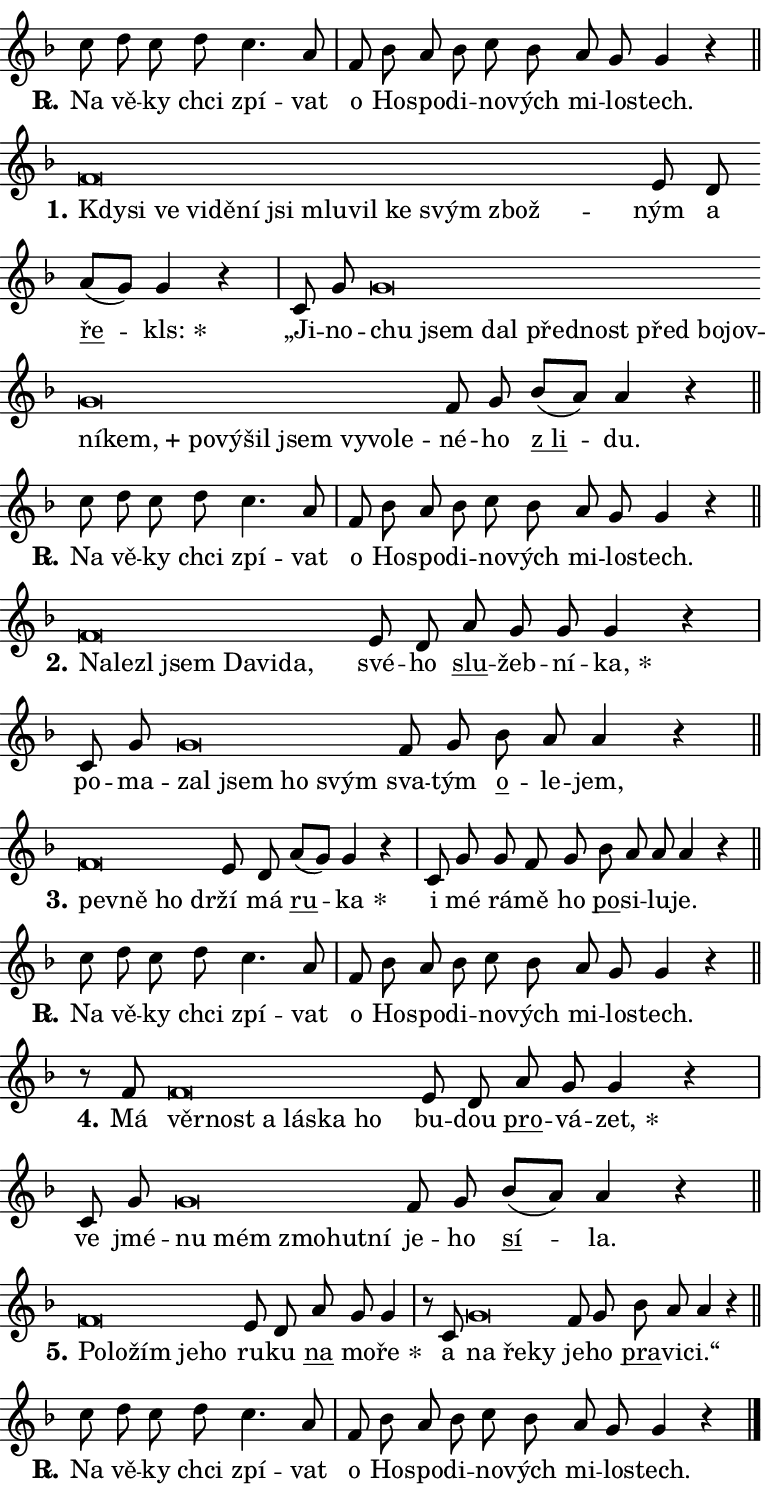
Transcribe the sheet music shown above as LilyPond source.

\version "2.24.0"
\header { tagline = "" }
\paper {
  indent = 0\cm
  top-margin = 0\cm
  right-margin = 0.13\cm % to fit lyric hyphens
  bottom-margin = 0\cm
  left-margin = 0\cm
  paper-width = 13\cm
  page-breaking = #ly:one-page-breaking
  system-system-spacing.basic-distance = #11
  score-system-spacing.basic-distance = #11
  ragged-last = ##f
}


%% Author: Thomas Morley
%% https://lists.gnu.org/archive/html/lilypond-user/2020-05/msg00002.html
#(define (line-position grob)
"Returns position of @var[grob} in current system:
   @code{'start}, if at first time-step
   @code{'end}, if at last time-step
   @code{'middle} otherwise
"
  (let* ((col (ly:item-get-column grob))
         (ln (ly:grob-object col 'left-neighbor))
         (rn (ly:grob-object col 'right-neighbor))
         (col-to-check-left (if (ly:grob? ln) ln col))
         (col-to-check-right (if (ly:grob? rn) rn col))
         (break-dir-left
           (and
             (ly:grob-property col-to-check-left 'non-musical #f)
             (ly:item-break-dir col-to-check-left)))
         (break-dir-right
           (and
             (ly:grob-property col-to-check-right 'non-musical #f)
             (ly:item-break-dir col-to-check-right))))
        (cond ((eqv? 1 break-dir-left) 'start)
              ((eqv? -1 break-dir-right) 'end)
              (else 'middle))))

#(define (tranparent-at-line-position vctor)
  (lambda (grob)
  "Relying on @code{line-position} select the relevant enry from @var{vctor}.
Used to determine transparency,"
    (case (line-position grob)
      ((end) (not (vector-ref vctor 0)))
      ((middle) (not (vector-ref vctor 1)))
      ((start) (not (vector-ref vctor 2))))))

noteHeadBreakVisibility =
#(define-music-function (break-visibility)(vector?)
"Makes @code{NoteHead}s transparent relying on @var{break-visibility}"
#{
  \override NoteHead.transparent =
    #(tranparent-at-line-position break-visibility)
#})

#(define delete-ledgers-for-transparent-note-heads
  (lambda (grob)
    "Reads whether a @code{NoteHead} is transparent.
If so this @code{NoteHead} is removed from @code{'note-heads} from
@var{grob}, which is supposed to be @code{LedgerLineSpanner}.
As a result ledgers are not printed for this @code{NoteHead}"
    (let* ((nhds-array (ly:grob-object grob 'note-heads))
           (nhds-list
             (if (ly:grob-array? nhds-array)
                 (ly:grob-array->list nhds-array)
                 '()))
           ;; Relies on the transparent-property being done before
           ;; Staff.LedgerLineSpanner.after-line-breaking is executed.
           ;; This is fragile ...
           (to-keep
             (remove
               (lambda (nhd)
                 (ly:grob-property nhd 'transparent #f))
               nhds-list)))
      ;; TODO find a better method to iterate over grob-arrays, similiar
      ;; to filter/remove etc for lists
      ;; For now rebuilt from scratch
      (set! (ly:grob-object grob 'note-heads)  '())
      (for-each
        (lambda (nhd)
          (ly:pointer-group-interface::add-grob grob 'note-heads nhd))
        to-keep))))

squashNotes = {
  \override NoteHead.X-extent = #'(-0.2 . 0.2)
  \override NoteHead.Y-extent = #'(-0.75 . 0)
  \override NoteHead.stencil =
    #(lambda (grob)
       (let ((pos (ly:grob-property grob 'staff-position)))
         (begin
           (if (< pos -7) (display "ERROR: Lower brevis then expected\n") (display ""))
           (if (<= pos -6) ly:text-interface::print ly:note-head::print))))
}
unSquashNotes = {
  \revert NoteHead.X-extent
  \revert NoteHead.Y-extent
  \revert NoteHead.stencil
}

hideNotes = \noteHeadBreakVisibility #begin-of-line-visible
unHideNotes = \noteHeadBreakVisibility #all-visible

% work-around for resetting accidentals
% https://lilypond.org/doc/v2.23/Documentation/notation/displaying-rhythms#unmetered-music
cadenzaMeasure = {
  \cadenzaOff
  \partial 1024 s1024
  \cadenzaOn
}

#(define-markup-command (accent layout props text) (markup?)
  "Underline accented syllable"
  (interpret-markup layout props
    #{\markup \override #'(offset . 4.3) \underline { #text }#}))

responsum = \markup \concat {
  "R" \hspace #-1.05 \path #0.1 #'((moveto 0 0.07) (lineto 0.9 0.8)) \hspace #0.05 "."
}

spaceSize = #0.6828661417322834 % exact space size for TeX Gyre Schola

\layout {
  \context {
    \Staff
    \remove "Time_signature_engraver"
    \override LedgerLineSpanner.after-line-breaking = #delete-ledgers-for-transparent-note-heads
  }
  \context {
    \Lyrics {
      \override LyricSpace.minimum-distance = \spaceSize
      \override LyricText.font-name = #"TeX Gyre Schola"
      \override LyricText.font-size = 1
      \override StanzaNumber.font-name = #"TeX Gyre Schola Bold"
      \override StanzaNumber.font-size = 1
    }
  }
  \context {
    \Score 
    \override NoteHead.text =
      #(lambda (grob) 
        (let ((pos (ly:grob-property grob 'staff-position)))
          #{\markup {
            \combine
              \halign #-0.55 \raise #(if (= pos -6) 0 0.5) \override #'(thickness . 2) \draw-line #'(3.2 . 0)
              \musicglyph "noteheads.sM1"
          }#}))
  }
}

% magnetic-lyrics.ily
%
%   written by
%     Jean Abou Samra <jean@abou-samra.fr>
%     Werner Lemberg <wl@gnu.org>
%
%   adapted by
%     Jiri Hon <jiri.hon@gmail.com>
%
% Version 2022-Apr-15

% https://www.mail-archive.com/lilypond-user@gnu.org/msg149350.html

#(define (Left_hyphen_pointer_engraver context)
   "Collect syllable-hyphen-syllable occurrences in lyrics and store
them in properties.  This engraver only looks to the left.  For
example, if the lyrics input is @code{foo -- bar}, it does the
following.

@itemize @bullet
@item
Set the @code{text} property of the @code{LyricHyphen} grob between
@q{foo} and @q{bar} to @code{foo}.

@item
Set the @code{left-hyphen} property of the @code{LyricText} grob with
text @q{foo} to the @code{LyricHyphen} grob between @q{foo} and
@q{bar}.
@end itemize

Use this auxiliary engraver in combination with the
@code{lyric-@/text::@/apply-@/magnetic-@/offset!} hook."
   (let ((hyphen #f)
         (text #f))
     (make-engraver
      (acknowledgers
       ((lyric-syllable-interface engraver grob source-engraver)
        (set! text grob)))
      (end-acknowledgers
       ((lyric-hyphen-interface engraver grob source-engraver)
        ;(when (not (grob::has-interface grob 'lyric-space-interface))
          (set! hyphen grob)));)
      ((stop-translation-timestep engraver)
       (when (and text hyphen)
         (ly:grob-set-object! text 'left-hyphen hyphen))
       (set! text #f)
       (set! hyphen #f)))))

#(define (lyric-text::apply-magnetic-offset! grob)
   "If the space between two syllables is less than the value in
property @code{LyricText@/.details@/.squash-threshold}, move the right
syllable to the left so that it gets concatenated with the left
syllable.

Use this function as a hook for
@code{LyricText@/.after-@/line-@/breaking} if the
@code{Left_@/hyphen_@/pointer_@/engraver} is active."
   (let ((hyphen (ly:grob-object grob 'left-hyphen #f)))
     (when hyphen
       (let ((left-text (ly:spanner-bound hyphen LEFT)))
         (when (grob::has-interface left-text 'lyric-syllable-interface)
           (let* ((common (ly:grob-common-refpoint grob left-text X))
                  (this-x-ext (ly:grob-extent grob common X))
                  (left-x-ext
                   (begin
                     ;; Trigger magnetism for left-text.
                     (ly:grob-property left-text 'after-line-breaking)
                     (ly:grob-extent left-text common X)))
                  ;; `delta` is the gap width between two syllables.
                  (delta (- (interval-start this-x-ext)
                            (interval-end left-x-ext)))
                  (details (ly:grob-property grob 'details))
                  (threshold (assoc-get 'squash-threshold details 0.2)))
             (when (< delta threshold)
               (let* (;; We have to manipulate the input text so that
                      ;; ligatures crossing syllable boundaries are not
                      ;; disabled.  For languages based on the Latin
                      ;; script this is essentially a beautification.
                      ;; However, for non-Western scripts it can be a
                      ;; necessity.
                      (lt (ly:grob-property left-text 'text))
                      (rt (ly:grob-property grob 'text))
                      (is-space (grob::has-interface hyphen 'lyric-space-interface))
                      (space (if is-space " " ""))
                      (extra-delta (if is-space spaceSize 0))
                      ;; Append new syllable.
                      (ltrt-space (if (and (string? lt) (string? rt))
                                (string-append lt space rt)
                                (make-concat-markup (list lt space rt))))
                      ;; Right-align `ltrt` to the right side.
                      (ltrt-space-markup (grob-interpret-markup
                               grob
                               (make-translate-markup
                                (cons (interval-length this-x-ext) 0)
                                (make-right-align-markup ltrt-space)))))
                 (begin
                   ;; Don't print `left-text`.
                   (ly:grob-set-property! left-text 'stencil #f)
                   ;; Set text and stencil (which holds all collected
                   ;; syllables so far) and shift it to the left.
                   (ly:grob-set-property! grob 'text ltrt-space)
                   (ly:grob-set-property! grob 'stencil ltrt-space-markup)
                   (ly:grob-translate-axis! grob (- (- delta extra-delta)) X))))))))))


#(define (lyric-hyphen::displace-bounds-first grob)
   ;; Make very sure this callback isn't triggered too early.
   (let ((left (ly:spanner-bound grob LEFT))
         (right (ly:spanner-bound grob RIGHT)))
     (ly:grob-property left 'after-line-breaking)
     (ly:grob-property right 'after-line-breaking)
     (ly:lyric-hyphen::print grob)))

squashThreshold = #0.4

\layout {
  \context {
    \Lyrics
    \consists #Left_hyphen_pointer_engraver
    \override LyricText.after-line-breaking =
      #lyric-text::apply-magnetic-offset!
    \override LyricHyphen.stencil = #lyric-hyphen::displace-bounds-first
    \override LyricText.details.squash-threshold = \squashThreshold
    \override LyricHyphen.minimum-distance = 0
    \override LyricHyphen.minimum-length = \squashThreshold
  }
}

squashText = \override LyricText.details.squash-threshold = 9999
unSquashText = \override LyricText.details.squash-threshold = \squashThreshold

leftText = \override LyricText.self-alignment-X = #LEFT
unLeftText = \revert LyricText.self-alignment-X

starOffset = #(lambda (grob) 
                (let ((x_offset (ly:self-alignment-interface::aligned-on-x-parent grob)))
                  (if (= x_offset 0) 0 (+ x_offset 1.2))))

star = #(define-music-function (syllable)(string?)
"Append star separator at the end of a syllable"
#{
  \once \override LyricText.X-offset = #starOffset
  \lyricmode { \markup {
    #syllable
    \override #'((font-name . "TeX Gyre Schola Bold")) \hspace #0.2 \lower #0.65 \larger "*"
  } }
#})

starAccent = #(define-music-function (syllable)(string?)
"Append star separator at the end of a syllable and make accent"
#{
  \once \override LyricText.X-offset = #starOffset
  \lyricmode { \markup {
    \accent #syllable
    \override #'((font-name . "TeX Gyre Schola Bold")) \hspace #0.2 \lower #0.65 \larger "*"
  } }
#})

breath = #(define-music-function (syllable)(string?)
"Append breathing indicator at the end of a syllable"
#{
  \lyricmode { \markup { #syllable "+" } }
#})

optionalBreath = #(define-music-function (syllable)(string?)
"Append optional breathing indicator at the end of a syllable"
#{
  \lyricmode { \markup { #syllable "(+)" } }
#})


\score {
    <<
        \new Voice = "melody" { \cadenzaOn \key f \major \relative { c''8 d c d c4. a8 \cadenzaMeasure \bar "|" f bes a bes \bar "" c bes \bar "" a g g4 r \cadenzaMeasure \bar "||" \break } }
        \new Lyrics \lyricsto "melody" { \lyricmode { \set stanza = \responsum
Na vě -- ky chci zpí -- vat o Ho -- spo -- di -- no -- vých mi -- lo -- stech. } }
    >>
    \layout {}
}

\score {
    <<
        \new Voice = "melody" { \cadenzaOn \key f \major \relative { \squashNotes f'\breve*1/16 \hideNotes \breve*1/16 \bar "" \breve*1/16 \bar "" \breve*1/16 \bar "" \breve*1/16 \bar "" \breve*1/16 \bar "" \breve*1/16 \bar "" \breve*1/16 \bar "" \breve*1/16 \bar "" \breve*1/16 \bar "" \breve*1/16 \breve*1/16 \bar "" \unHideNotes \unSquashNotes e8 d \bar "" a'[( g)] g4 r \cadenzaMeasure \bar "|" c,8 g' \bar "" \squashNotes g\breve*1/16 \hideNotes \breve*1/16 \bar "" \breve*1/16 \bar "" \breve*1/16 \bar "" \breve*1/16 \bar "" \breve*1/16 \bar "" \breve*1/16 \bar "" \breve*1/16 \bar "" \breve*1/16 \bar "" \breve*1/16 \bar "" \breve*1/16 \bar "" \breve*1/16 \bar "" \breve*1/16 \bar "" \breve*1/16 \bar "" \breve*1/16 \bar "" \breve*1/16 \breve*1/16 \bar "" \unHideNotes \unSquashNotes f8 g \bar "" bes[( a)] a4 r \cadenzaMeasure \bar "||" \break } }
        \new Lyrics \lyricsto "melody" { \lyricmode { \set stanza = "1."
\leftText Kdy -- \squashText si ve vi -- dě -- ní jsi mlu -- vil ke svým zbož -- \unLeftText \unSquashText ným a \markup \accent ře -- \star kls: „Ji -- no -- \leftText chu \squashText jsem dal před -- nost před bo -- jov -- ní -- \breath "kem," po -- vý -- šil jsem vy -- vo -- le -- \unLeftText \unSquashText né -- ho \markup \accent "z li" -- du. } }
    >>
    \layout {}
}

\score {
    <<
        \new Voice = "melody" { \cadenzaOn \key f \major \relative { c''8 d c d c4. a8 \cadenzaMeasure \bar "|" f bes a bes \bar "" c bes \bar "" a g g4 r \cadenzaMeasure \bar "||" \break } }
        \new Lyrics \lyricsto "melody" { \lyricmode { \set stanza = \responsum
Na vě -- ky chci zpí -- vat o Ho -- spo -- di -- no -- vých mi -- lo -- stech. } }
    >>
    \layout {}
}

\score {
    <<
        \new Voice = "melody" { \cadenzaOn \key f \major \relative { \squashNotes f'\breve*1/16 \hideNotes \breve*1/16 \bar "" \breve*1/16 \bar "" \breve*1/16 \bar "" \breve*1/16 \bar "" \breve*1/16 \breve*1/16 \bar "" \unHideNotes \unSquashNotes e8 d \bar "" a' g g g4 r \cadenzaMeasure \bar "|" c,8 g' \bar "" \squashNotes g\breve*1/16 \hideNotes \breve*1/16 \bar "" \breve*1/16 \breve*1/16 \bar "" \unHideNotes \unSquashNotes f8 g \bar "" bes a a4 r \cadenzaMeasure \bar "||" \break } }
        \new Lyrics \lyricsto "melody" { \lyricmode { \set stanza = "2."
\leftText Na -- \squashText le -- zl jsem Da -- vi -- da, \unLeftText \unSquashText své -- ho \markup \accent slu -- žeb -- ní -- \star ka, po -- ma -- \leftText zal \squashText jsem ho svým \unLeftText \unSquashText sva -- tým \markup \accent o -- le -- jem, } }
    >>
    \layout {}
}

\score {
    <<
        \new Voice = "melody" { \cadenzaOn \key f \major \relative { \squashNotes f'\breve*1/16 \hideNotes \breve*1/16 \bar "" \breve*1/16 \breve*1/16 \bar "" \unHideNotes \unSquashNotes e8 d \bar "" a'[( g)] g4 r \cadenzaMeasure \bar "|" c,8 g' \bar "" g f8 g \bar "" bes a a a4 r \cadenzaMeasure \bar "||" \break } }
        \new Lyrics \lyricsto "melody" { \lyricmode { \set stanza = "3."
\leftText pev -- \squashText ně ho dr -- \unLeftText \unSquashText ží má \markup \accent ru -- \star ka i mé rá -- mě ho \markup \accent po -- si -- lu -- je. } }
    >>
    \layout {}
}

\score {
    <<
        \new Voice = "melody" { \cadenzaOn \key f \major \relative { c''8 d c d c4. a8 \cadenzaMeasure \bar "|" f bes a bes \bar "" c bes \bar "" a g g4 r \cadenzaMeasure \bar "||" \break } }
        \new Lyrics \lyricsto "melody" { \lyricmode { \set stanza = \responsum
Na vě -- ky chci zpí -- vat o Ho -- spo -- di -- no -- vých mi -- lo -- stech. } }
    >>
    \layout {}
}

\score {
    <<
        \new Voice = "melody" { \cadenzaOn \key f \major \relative { r8 f'8 \squashNotes f\breve*1/16 \hideNotes \breve*1/16 \bar "" \breve*1/16 \bar "" \breve*1/16 \bar "" \breve*1/16 \breve*1/16 \bar "" \unHideNotes \unSquashNotes e8 d \bar "" a' g g4 r \cadenzaMeasure \bar "|" c,8 g' \bar "" \squashNotes g\breve*1/16 \hideNotes \breve*1/16 \bar "" \breve*1/16 \bar "" \breve*1/16 \breve*1/16 \bar "" \unHideNotes \unSquashNotes f8 g \bar "" bes[( a)] a4 r \cadenzaMeasure \bar "||" \break } }
        \new Lyrics \lyricsto "melody" { \lyricmode { \set stanza = "4."
Má \leftText věr -- \squashText nost a lá -- ska ho \unLeftText \unSquashText bu -- dou \markup \accent pro -- vá -- \star zet, ve jmé -- \leftText nu \squashText mém zmo -- hut -- ní \unLeftText \unSquashText je -- ho \markup \accent sí -- la. } }
    >>
    \layout {}
}

\score {
    <<
        \new Voice = "melody" { \cadenzaOn \key f \major \relative { \squashNotes f'\breve*1/16 \hideNotes \breve*1/16 \bar "" \breve*1/16 \bar "" \breve*1/16 \breve*1/16 \bar "" \unHideNotes \unSquashNotes e8 d \bar "" a' g g4 \cadenzaMeasure \bar "|" r8 c,8 \squashNotes g'\breve*1/16 \hideNotes \breve*1/16 \breve*1/16 \bar "" \unHideNotes \unSquashNotes f8 g \bar "" bes a a4 r \cadenzaMeasure \bar "||" \break } }
        \new Lyrics \lyricsto "melody" { \lyricmode { \set stanza = "5."
\leftText Po -- \squashText lo -- žím je -- ho \unLeftText \unSquashText ru -- ku \markup \accent na mo -- \star ře a \leftText na \squashText ře -- ky \unLeftText \unSquashText je -- ho \markup \accent pra -- vi -- ci.“ } }
    >>
    \layout {}
}

\score {
    <<
        \new Voice = "melody" { \cadenzaOn \key f \major \relative { c''8 d c d c4. a8 \cadenzaMeasure \bar "|" f bes a bes \bar "" c bes \bar "" a g g4 r \cadenzaMeasure \bar "||" \break } \bar "|." }
        \new Lyrics \lyricsto "melody" { \lyricmode { \set stanza = \responsum
Na vě -- ky chci zpí -- vat o Ho -- spo -- di -- no -- vých mi -- lo -- stech. } }
    >>
    \layout {}
}
